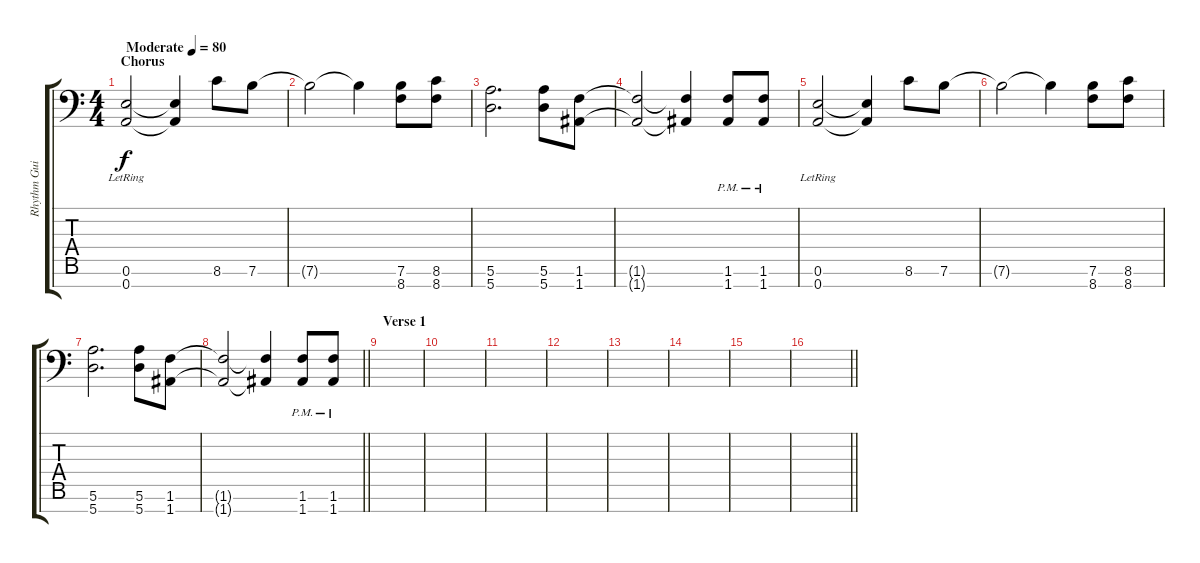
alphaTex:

\track ("Rhythm Guitar 1" "Rhythm Gui") {instrument distortionguitar}
\staff {score tabs}
\tuning (E4 B3 G3 D3 A2 E2 A1) {hide}
\ts (4 4)
\section ("" "Chorus")
\tempo (80 "Moderate")
\clef f4
\ks c
(0.6 0.7{lr}).2{dy f instrument distortionguitar} (0.6{t} 0.7{t}).4 8.6.8 7.6.8 |
7.6{t}.2 7.6{t}.4 (7.6 8.7).8 (8.6 8.7).8 |
(5.6 5.7).2{d} (5.6 5.7).8 (1.6 1.7).8 |
(1.6{t} 1.7{t}).2 (1.6{t} 1.7{t}).4 (1.6{pm} 1.7{pm}).8 (1.6{pm} 1.7{pm}).8 |
(0.6 0.7{lr}).2 (0.6{t} 0.7{t}).4 8.6.8 7.6.8 |
7.6{t}.2 7.6{t}.4 (7.6 8.7).8 (8.6 8.7).8 |
(5.6 5.7).2{d} (5.6 5.7).8 (1.6 1.7).8 |
\barLineRight lightlight
(1.6{t} 1.7{t}).2 (1.6{t} 1.7{t}).4 (1.6{pm} 1.7{pm}).8 (1.6{pm} 1.7{pm}).8 |
\section ("" "Verse 1")
|
|
|
|
|
|
|
\barLineRight lightlight
